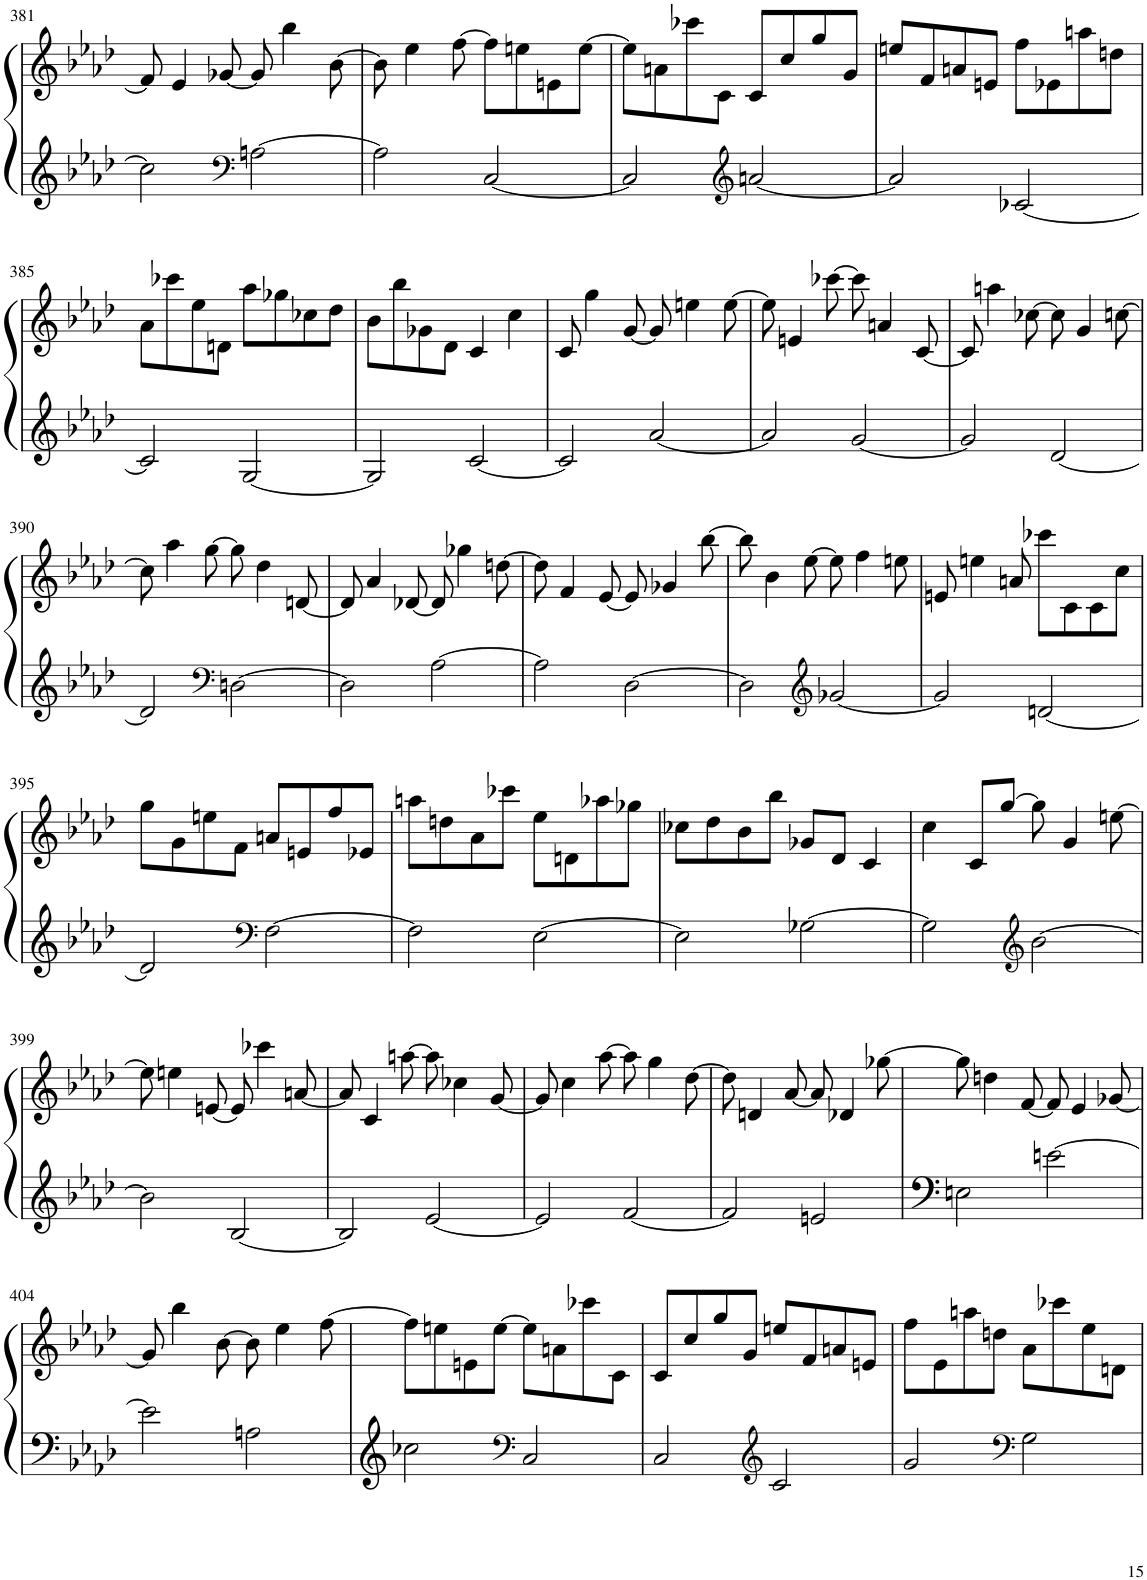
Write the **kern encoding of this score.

**kern	**kern
*part1	*part1
*staff2	*staff1
*I"Klavier	*
*I'Klav.	*
!!LO:PB:g=z
*clefG2	*clefG2
*k[b-e-a-d-]	*k[b-e-a-d-]
*M4/4	*M4/4
=381	=381
2cc-\]	8f/]
.	4e-/
.	[8g-X/
*clefF4	*
[2An\	8g-/]
.	4bb-\
.	[8b-\
=382	=382
2A\]	8b-\]
.	4ee-\
.	[8ff\
[2C/	8ff\L]
.	8een\
.	8en\
.	[8ee\J
=383	=383
2C/]	8ee\L]
.	8an\
.	8ccc-X\
.	8c\J
*clefG2	*
[2an/	8c/L
.	8cc/
.	8gg/
.	8g/J
=384	=384
2a/]	8een/L
.	8f/
.	8an/
.	8en/J
[2c-X/	8ff\L
.	8e-X\
.	8aan\
.	8ddn\J
!!LO:LB:g=z
=385	=385
2c-/]	8a-\L
.	8ccc-X\
.	8ee-\
.	8dn\J
[2G/	8aa-\L
.	8gg-X\
.	8cc-X\
.	8dd-\J
=386	=386
2G/]	8b-\L
.	8bb-\
.	8g-X\
.	8d-\J
[2c/	4c/
.	4cc\
=387	=387
2c/]	8c/
.	4gg\
.	[8g/
[2a-/	8g/]
.	4een\
.	[8ee\
=388	=388
2a-/]	8ee\]
.	4en/
.	[8ccc-X\
[2g/	8ccc-\]
.	4an/
.	[8c/
=389	=389
2g/]	8c/]
.	4aan\
.	[8cc-X\
[2d-/	8cc-\]
.	4g/
.	[8ccn\
!!LO:LB:g=z
=390	=390
2d-/]	8cc\]
.	4aa-\
.	[8gg\
*clefF4	*
[2Dn\	8gg\]
.	4dd-\
.	[8dn/
=391	=391
2D\]	8d/]
.	4a-/
.	[8d-X/
[2A-\	8d-/]
.	4gg-X\
.	[8ddn\
=392	=392
2A-\]	8dd\]
.	4f/
.	[8e-/
[2D-\	8e-/]
.	4g-X/
.	[8bb-\
=393	=393
2D-\]	8bb-\]
.	4b-\
.	[8ee-\
*clefG2	*
[2g-X/	8ee-\]
.	4ff\
.	8een\
=394	=394
2g-/]	8en/
.	4een\
.	8an/
[2dn/	8ccc-X\L
.	8c\
.	8c\
.	8cc\J
!!LO:LB:g=z
=395	=395
2d/]	8gg\L
.	8g\
.	8een\
.	8f\J
*clefF4	*
[2F\	8an/L
.	8en/
.	8ff/
.	8e-X/J
=396	=396
2F\]	8aan\L
.	8ddn\
.	8a-\
.	8ccc-X\J
[2E-\	8ee-\L
.	8dn\
.	8aa-X\
.	8gg-X\J
=397	=397
2E-\]	8cc-X\L
.	8dd-\
.	8b-\
.	8bb-\J
[2G-X\	8g-X/L
.	8d-/J
.	4c/
=398	=398
2G-\]	4cc\
.	8c/L
.	[8gg/J
*clefG2	*
[2b-\	8gg\]
.	4g/
.	[8een\
!!LO:LB:g=z
=399	=399
2b-\]	8ee\]
.	4een\
.	[8en/
[2B-/	8e/]
.	4ccc-X\
.	[8an/
=400	=400
2B-/]	8a/]
.	4c/
.	[8aan\
[2e-/	8aa\]
.	4cc-X\
.	[8g/
=401	=401
2e-/]	8g/]
.	4cc\
.	[8aa-\
[2f/	8aa-\]
.	4gg\
.	[8dd-\
=402	=402
2f/]	8dd-\]
.	4dn/
.	[8a-/
2en/	8a-/]
.	4d-X/
.	[8gg-X\
=403	=403
2En\	8gg-\]
.	4ddn\
.	[8f/
[2en\	8f/]
.	4e-/
.	[8g-X/
!!LO:LB:g=z
=404	=404
2e\]	8g-/]
.	4bb-\
.	[8b-\
2An\	8b-\]
.	4ee-\
.	[8ff\
=405	=405
2cc-X\	8ff\L]
.	8een\
.	8en\
.	[8ee\J
*clefF4	*
2C/	8ee\L]
.	8an\
.	8ccc-X\
.	8c\J
=406	=406
2C/	8c/L
.	8cc/
.	8gg/
.	8g/J
*clefG2	*
2c/	8een/L
.	8f/
.	8an/
.	8en/J
=407	=407
2g/	8ff\L
.	8e-\
.	8aan\
.	8ddn\J
*clefF4	*
2G\	8a-\L
.	8ccc-X\
.	8ee-\
.	8dn\J
=	=
*-	*-
